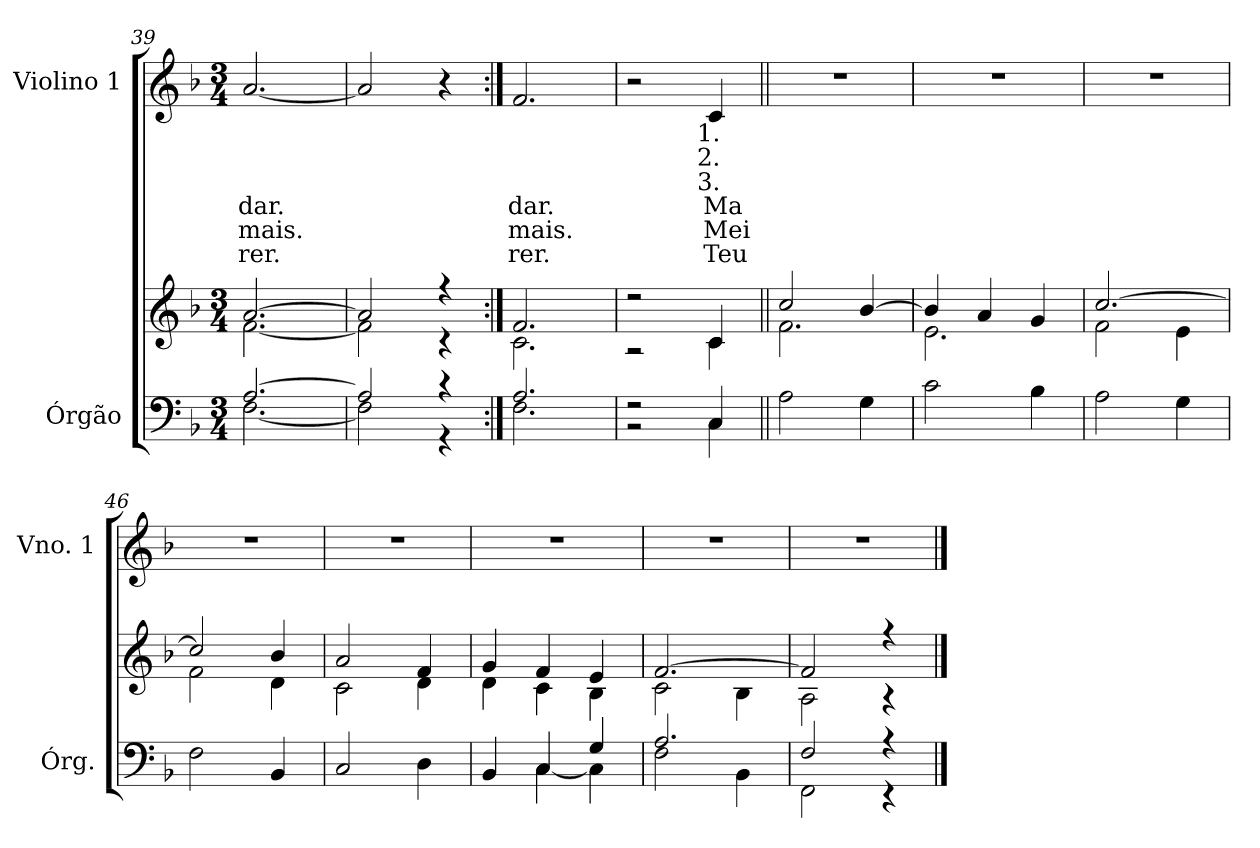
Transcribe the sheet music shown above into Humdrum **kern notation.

**kern	**kern	**kern	**text	**text	**text
*part2	*part2	*part1	*part1	*part1	*part1
*staff3	*staff2	*staff1	*staff1	*staff1	*staff1
*I"Órgão	*	*I"Violino 1	*	*	*
*I'Órg.	*	*I'Vno. 1	*	*	*
*clefF4	*clefG2	*clefG2	*	*	*
*k[b-]	*k[b-]	*k[b-]	*	*	*
*F:	*F:	*F:	*	*	*
*M3/4	*M3/4	*M3/4	*	*	*
=39	=39	=39	=39	=39	=39
*^	*^	*	*	*	*
!	!	!	!	!	!LO:LY:b:color=#000000	!LO:LY:b:color=#000000	!LO:LY:b:color=#000000
[>2.Ai/	[<2.Fi\	[>2.ai/	[<2.fi\	[<2.ai/	-dar.	-mais.	-rer.
=40	=40	=40	=40	=40	=40	=40	=40
2Ai/]	2Fi\]	2ai/]	2fi\]	2ai/]	.	.	.
4r	4r	4r	4r	4r	.	.	.
=41:|!	=41:|!	=41:|!	=41:|!	=41:|!	=41:|!	=41:|!	=41:|!
!	!	!	!	!	!LO:LY:b:color=#000000	!LO:LY:b:color=#000000	!LO:LY:b:color=#000000
2.Ai/	2.Fi\	2.fi/	2.ci\	2.fi/	dar.	mais.	rer.
=42	=42	=42	=42	=42	=42	=42	=42
2r	2r	2r	2r	2r	.	.	.
!	!	!	!	!LO:TX:b:cj:t=1.	!	!	!
!	!	!	!	!LO:TX:b:cj:t=2.	!	!	!
!	!	!	!	!LO:TX:b:cj:t=3.	!	!	!
!	!	!	!	!	!LO:LY:b:color=#000000	!LO:LY:b:color=#000000	!LO:LY:b:color=#000000
4Ci/	4Ci\	4ci/	4ci\	4ci/	Ma-	Mei-	Teu
!!LO:LB:g=z
=43||	=43||	=43||	=43||	=43||	=43||	=43||	=43||
!	!	!	!	!LO:N:vis=1	!	!	!
*v	*v	*	*	*	*	*	*
2Ai\	2cci/	2.fi\	2.r	.	.	.
4Gi\	[>4b-i/	.	.	.	.	.
=44	=44	=44	=44	=44	=44	=44
!	!	!	!LO:N:vis=1	!	!	!
2ci\	4b-i/]	2.ei\	2.r	.	.	.
.	4ai/	.	.	.	.	.
4B-i\	4gi/	.	.	.	.	.
=45	=45	=45	=45	=45	=45	=45
!	!	!	!LO:N:vis=1	!	!	!
2Ai\	[>2.cci/	2fi\	2.r	.	.	.
4Gi\	.	4ei\	.	.	.	.
=46	=46	=46	=46	=46	=46	=46
!	!	!	!LO:N:vis=1	!	!	!
2Fi\	2cci/]	2fi\	2.r	.	.	.
4BB-i/	4b-i/	4di\	.	.	.	.
=47	=47	=47	=47	=47	=47	=47
!	!	!	!LO:N:vis=1	!	!	!
2Ci/	2ai/	2ci\	2.r	.	.	.
4Di\	4fi/	4di\	.	.	.	.
=48	=48	=48	=48	=48	=48	=48
*^	*	*	*	*	*	*
!	!	!	!	!LO:N:vis=1	!	!	!
4BB-i/	4ryy	4gi/	4di\	2.r	.	.	.
4Ci/	[<4Ci\	4fi/	4ci\	.	.	.	.
4Gi/	4Ci\]	4ei/	4B-i\	.	.	.	.
=49	=49	=49	=49	=49	=49	=49	=49
!	!	!	!	!LO:N:vis=1	!	!	!
2.Ai/	2Fi\	[>2.fi/	2ci\	2.r	.	.	.
.	4BB-i\	.	4B-i\	.	.	.	.
=50	=50	=50	=50	=50	=50	=50	=50
!	!	!	!	!LO:N:vis=1	!	!	!
2Fi/	2FFi\	2fi/]	2Ai\	2.r	.	.	.
4r	4r	4r	4r	.	.	.	.
*v	*v	*	*	*	*	*	*
*	*v	*v	*	*	*	*
==	==	==	==	==	==
*-	*-	*-	*-	*-	*-
